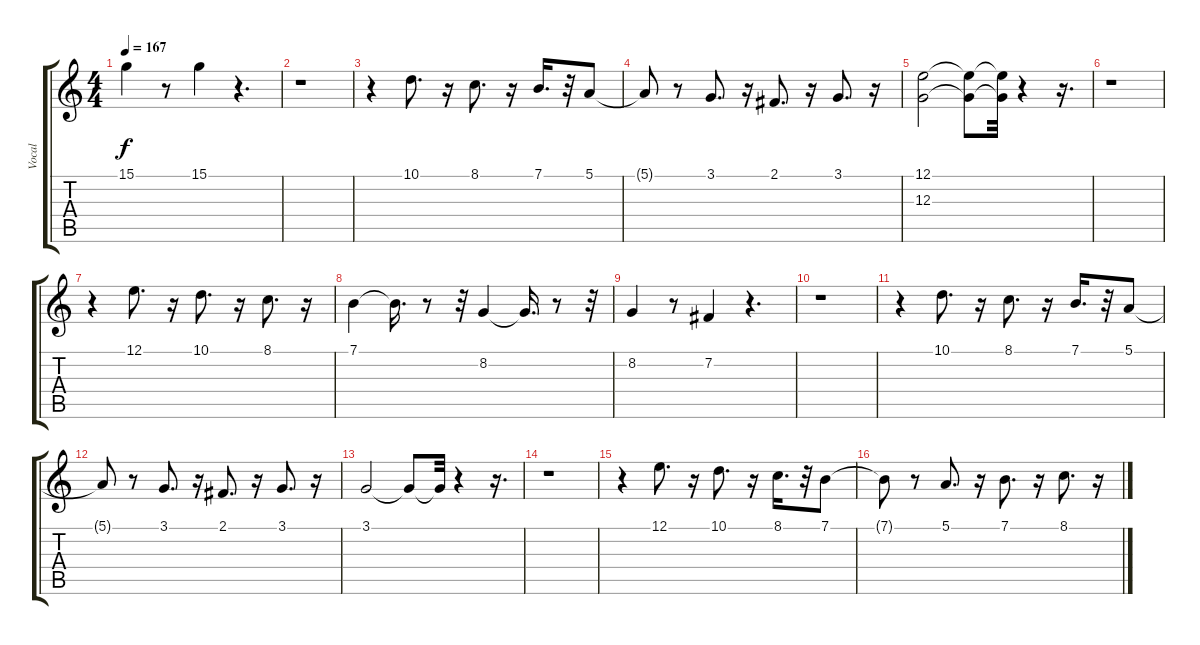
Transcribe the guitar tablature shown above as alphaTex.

\track ("Vocal" "Vocal") {instrument clarinet}
\staff {score tabs}
\tuning (E4 B3 G3 D3 A2 E2) {hide}
\ts (4 4)
\tempo 167
\clef g2
\ks c
15.1.4{dy f} r.8 15.1.4 r.4{d} |
r.1 |
r.4 10.1.8{d} r.16 8.1.8{d} r.16 7.1.16{d} r.32 5.1.8 |
5.1{t}.8 r.8 3.1.8{d} r.16 2.1.8{d} r.16 3.1.8{d} r.16 |
(12.1 12.3).2 (12.1{t} 12.3{t}).8 (12.1{t} 12.3{t}).32 r.4 r.16{d} |
r.1 |
r.4 12.1.8{d} r.16 10.1.8{d} r.16 8.1.8{d} r.16 |
7.1.4 7.1{t}.16{d} r.8 r.32 8.2.4 8.2{t}.16{d} r.8 r.32 |
8.2.4 r.8 7.2.4 r.4{d} |
r.1 |
r.4 10.1.8{d} r.16 8.1.8{d} r.16 7.1.16{d} r.32 5.1.8 |
5.1{t}.8 r.8 3.1.8{d} r.16 2.1.8{d} r.16 3.1.8{d} r.16 |
3.1.2 3.1{t}.8 3.1{t}.32 r.4 r.16{d} |
r.1 |
r.4 12.1.8{d} r.16 10.1.8{d} r.16 8.1.16{d} r.32 7.1.8 |
7.1{t}.8 r.8 5.1.8{d} r.16 7.1.8{d} r.16 8.1.8{d} r.16
